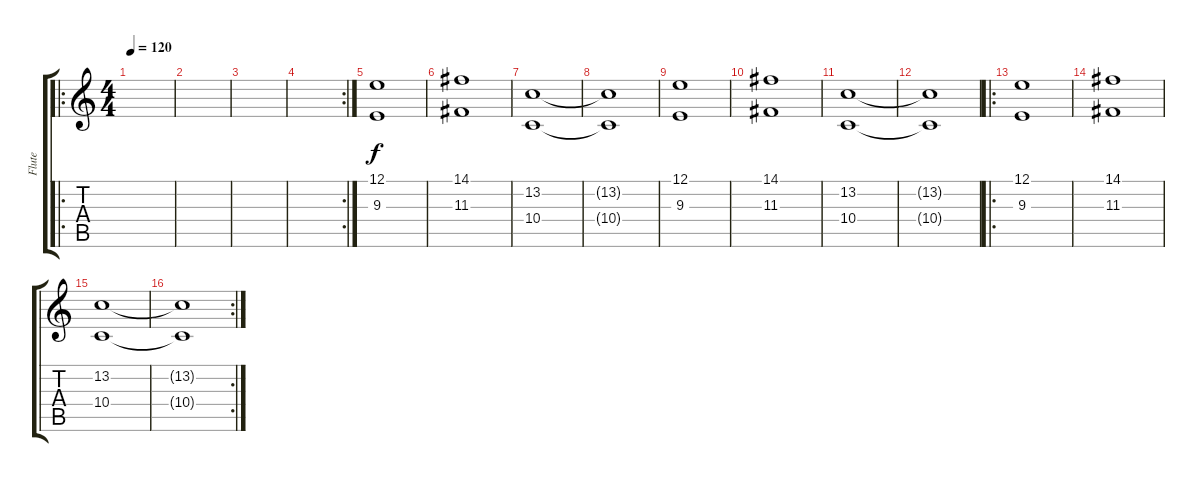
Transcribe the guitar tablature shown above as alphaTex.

\track ("Flute" "Flute") {instrument flute}
\staff {score tabs}
\tuning (E4 B3 G3 D3 A2 E2) {hide}
\ro
\ts (4 4)
\tempo 120
\clef g2
\ks c
|
|
|
\rc 2
|
(12.1 9.3).1 |
(14.1 11.3).1 |
(13.2 10.4).1 |
(13.2{t} 10.4{t}).1 |
(12.1 9.3).1 |
(14.1 11.3).1 |
(13.2 10.4).1 |
(13.2{t} 10.4{t}).1 |
\ro
(12.1 9.3).1 |
(14.1 11.3).1 |
(13.2 10.4).1 |
\rc 2
(13.2{t} 10.4{t}).1
